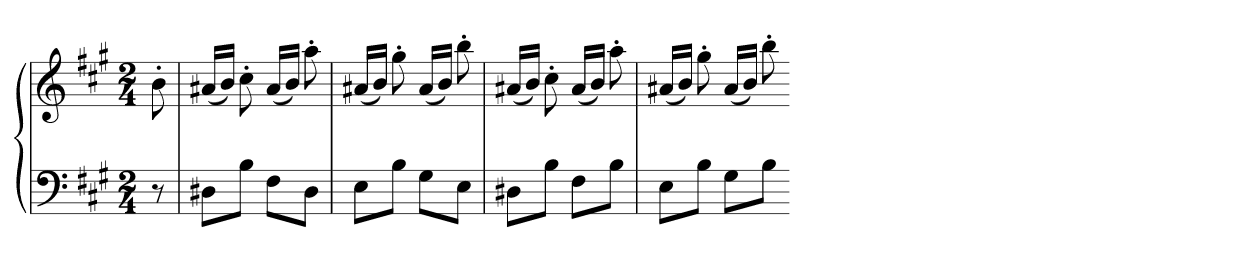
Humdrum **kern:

**kern	**kern
*part1	*part1
*staff2	*staff1
*clefF4	*clefG2
*k[f#c#g#]	*k[f#c#g#]
*A:	*A:
*M2/4	*M2/4
=	=
8r	8b'
=157	=157
8D#XL	(16a#XLL
.	16bJJ)
8BJ	8cc#'
8F#L	(16a#LL
.	16bJJ)
8D#J	8aa'
=158	=158
8EL	(16a#XLL
.	16bJJ)
8BJ	8gg#'
8G#L	(16a#LL
.	16bJJ)
8EJ	8bb'
=159	=159
8D#XL	(16a#XLL
.	16bJJ)
8BJ	8cc#'
8F#L	(16a#LL
.	16bJJ)
8BJ	8aa'
=160	=160
8EL	(16a#XLL
.	16bJJ)
8BJ	8gg#'
8G#L	(16a#LL
.	16bJJ)
8BJ	8bb'
=-	=-
*-	*-
